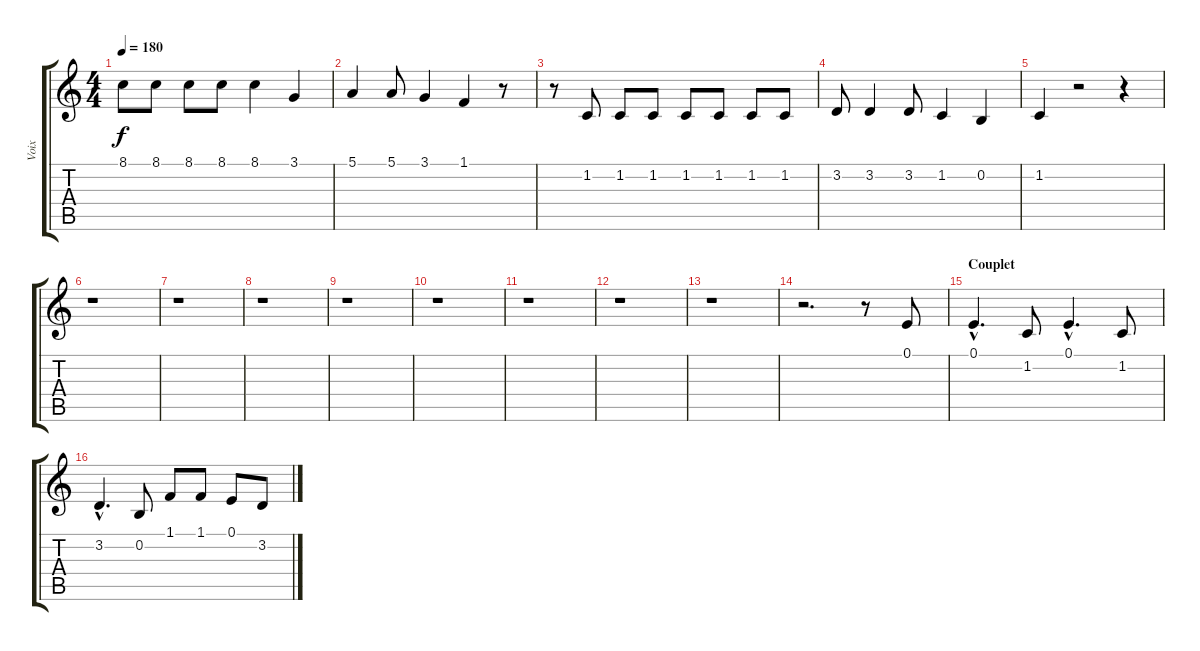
\track ("Voix" "Voix") {instrument clarinet}
\staff {score tabs}
\tuning (E4 B3 G3 D3 A2 E2) {hide}
\ts (4 4)
\tempo 180
\clef g2
\ks c
8.1.8{dy f} 8.1.8 8.1.8 8.1.8 8.1.4 3.1.4 |
5.1.4 5.1.8 3.1.4 1.1.4 r.8 |
r.8 1.2.8 1.2.8 1.2.8 1.2.8 1.2.8 1.2.8 1.2.8 |
3.2.8 3.2.4 3.2.8 1.2.4 0.2.4 |
1.2.4 r.2 r.4 |
r.1 |
\section ("" "")
r.1 |
r.1 |
r.1 |
r.1 |
r.1 |
r.1 |
r.1 |
r.2{d} r.8 0.1.8 |
\section ("" "Couplet")
0.1{hac}.4{d} 1.2.8 0.1{hac}.4{d} 1.2.8 |
3.2{hac}.4{d} 0.2.8 1.1.8 1.1.8 0.1.8 3.2.8
